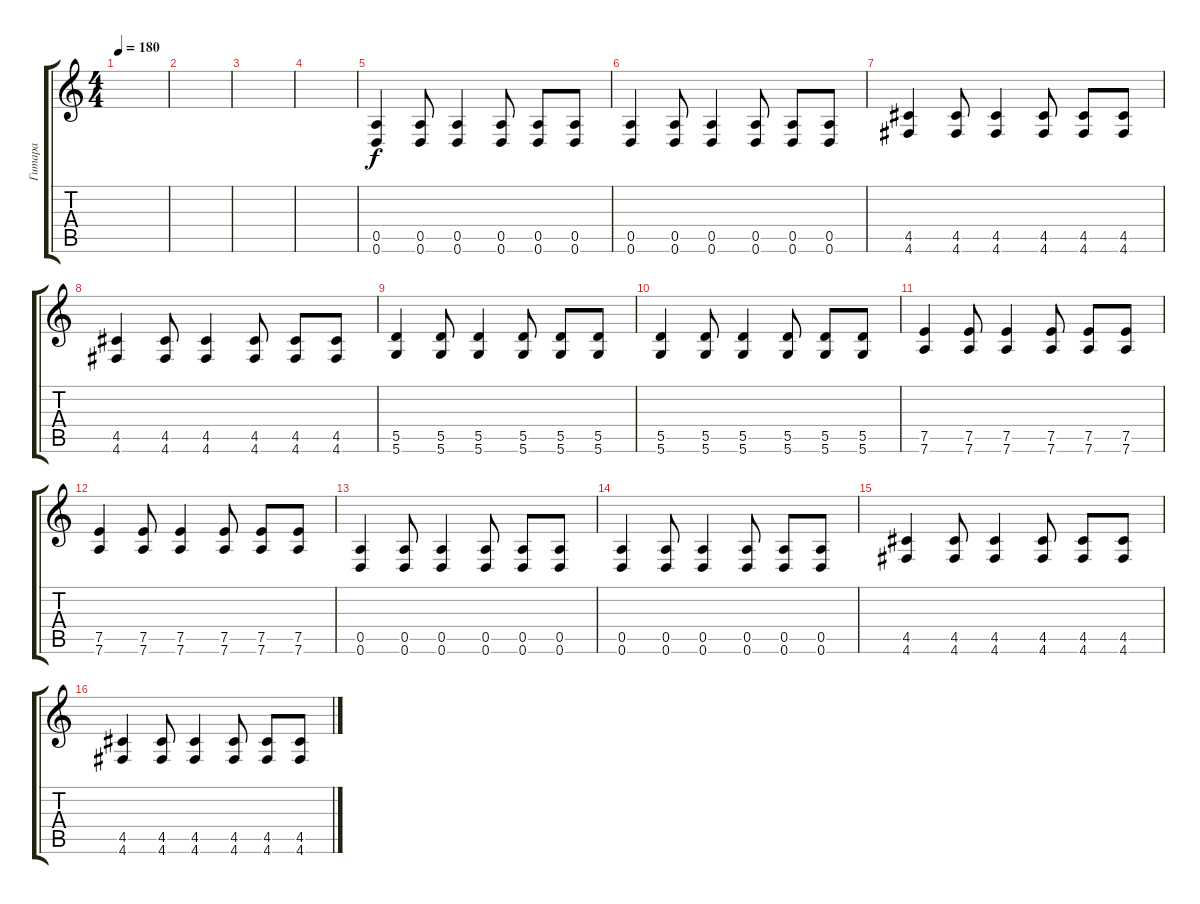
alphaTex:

\track ("Гитара" "Гитара") {instrument distortionguitar}
\staff {score tabs}
\tuning (E4 B3 G3 D3 A2 D2) {hide}
\ts (4 4)
\tempo 180
\clef g2
\ks c
|
|
|
|
(0.5 0.6).4 (0.5 0.6).8 (0.5 0.6).4 (0.5 0.6).8 (0.5 0.6).8 (0.5 0.6).8 |
(0.5 0.6).4 (0.5 0.6).8 (0.5 0.6).4 (0.5 0.6).8 (0.5 0.6).8 (0.5 0.6).8 |
(4.5 4.6).4 (4.5 4.6).8 (4.5 4.6).4 (4.5 4.6).8 (4.5 4.6).8 (4.5 4.6).8 |
(4.5 4.6).4 (4.5 4.6).8 (4.5 4.6).4 (4.5 4.6).8 (4.5 4.6).8 (4.5 4.6).8 |
(5.5 5.6).4 (5.5 5.6).8 (5.5 5.6).4 (5.5 5.6).8 (5.5 5.6).8 (5.5 5.6).8 |
(5.5 5.6).4 (5.5 5.6).8 (5.5 5.6).4 (5.5 5.6).8 (5.5 5.6).8 (5.5 5.6).8 |
(7.5 7.6).4 (7.5 7.6).8 (7.5 7.6).4 (7.5 7.6).8 (7.5 7.6).8 (7.5 7.6).8 |
(7.5 7.6).4 (7.5 7.6).8 (7.5 7.6).4 (7.5 7.6).8 (7.5 7.6).8 (7.5 7.6).8 |
(0.5 0.6).4 (0.5 0.6).8 (0.5 0.6).4 (0.5 0.6).8 (0.5 0.6).8 (0.5 0.6).8 |
(0.5 0.6).4 (0.5 0.6).8 (0.5 0.6).4 (0.5 0.6).8 (0.5 0.6).8 (0.5 0.6).8 |
(4.5 4.6).4 (4.5 4.6).8 (4.5 4.6).4 (4.5 4.6).8 (4.5 4.6).8 (4.5 4.6).8 |
(4.5 4.6).4 (4.5 4.6).8 (4.5 4.6).4 (4.5 4.6).8 (4.5 4.6).8 (4.5 4.6).8
